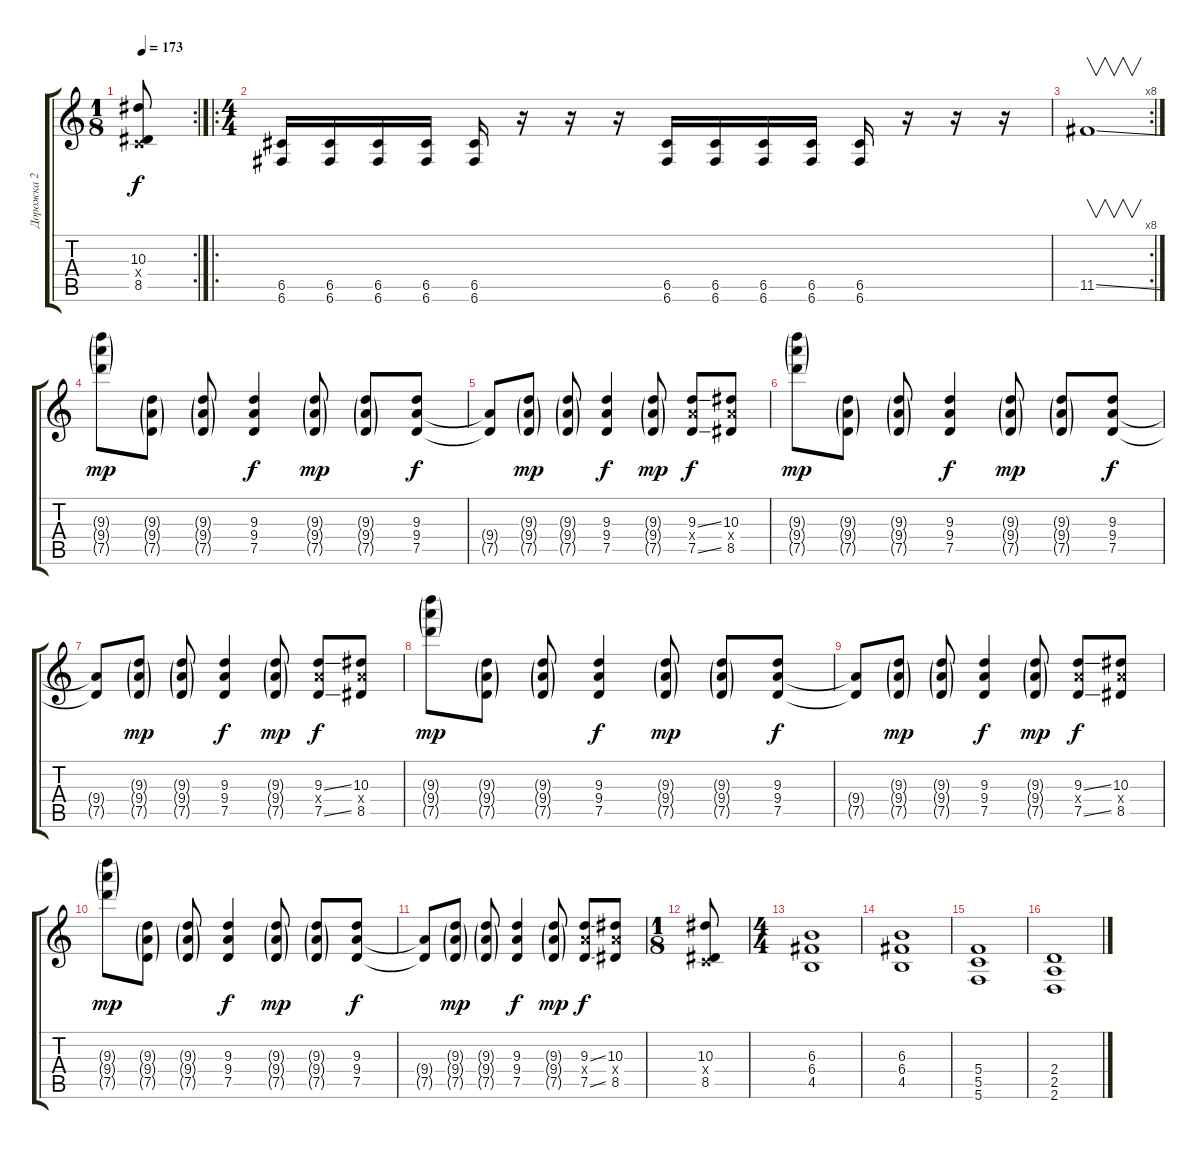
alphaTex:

\track ("Дорожка 2" "Дорожка 2") {instrument overdrivenguitar}
\staff {score tabs}
\tuning (D4 A3 F3 C3 G2 C2) {hide}
\rc 2
\ts (1 8)
\tempo 173
\clef g2
\ks c
(10.3 0.4{x} 8.5).8{dy f} |
\ro
\ts (4 4)
(6.5 6.6).16 (6.5 6.6).16 (6.5 6.6).16 (6.5 6.6).16 (6.5 6.6).16 r.16 r.16 r.16 (6.5 6.6).16 (6.5 6.6).16 (6.5 6.6).16 (6.5 6.6).16 (6.5 6.6).16 r.16 r.16 r.16 |
\rc 8
11.5{ss}.1{v} |
(9.3{g} 9.4{g} 7.5{g}).8{ot 15mb dy mp} (9.3{g} 9.4{g} 7.5{g}).8 (9.3{g} 9.4{g} 7.5{g}).8 (9.3 9.4 7.5).4{dy f} (9.3{g} 9.4{g} 7.5{g}).8{dy mp} (9.3{g} 9.4{g} 7.5{g}).8 (9.3 9.4 7.5).8{dy f} |
(9.4{t} 7.5{t}).8 (9.3{g} 9.4{g} 7.5{g}).8{dy mp} (9.3{g} 9.4{g} 7.5{g}).8 (9.3 9.4 7.5).4{dy f} (9.3{g} 9.4{g} 7.5{g}).8{dy mp} (9.3{ss} 9.4{x} 7.5{ss}).8{dy f} (10.3 9.4{x} 8.5).8 |
(9.3{g} 9.4{g} 7.5{g}).8{ot 15mb dy mp} (9.3{g} 9.4{g} 7.5{g}).8 (9.3{g} 9.4{g} 7.5{g}).8 (9.3 9.4 7.5).4{dy f} (9.3{g} 9.4{g} 7.5{g}).8{dy mp} (9.3{g} 9.4{g} 7.5{g}).8 (9.3 9.4 7.5).8{dy f} |
(9.4{t} 7.5{t}).8 (9.3{g} 9.4{g} 7.5{g}).8{dy mp} (9.3{g} 9.4{g} 7.5{g}).8 (9.3 9.4 7.5).4{dy f} (9.3{g} 9.4{g} 7.5{g}).8{dy mp} (9.3{ss} 9.4{x} 7.5{ss}).8{dy f} (10.3 9.4{x} 8.5).8 |
(9.3{g} 9.4{g} 7.5{g}).8{ot 15mb dy mp} (9.3{g} 9.4{g} 7.5{g}).8 (9.3{g} 9.4{g} 7.5{g}).8 (9.3 9.4 7.5).4{dy f} (9.3{g} 9.4{g} 7.5{g}).8{dy mp} (9.3{g} 9.4{g} 7.5{g}).8 (9.3 9.4 7.5).8{dy f} |
(9.4{t} 7.5{t}).8 (9.3{g} 9.4{g} 7.5{g}).8{dy mp} (9.3{g} 9.4{g} 7.5{g}).8 (9.3 9.4 7.5).4{dy f} (9.3{g} 9.4{g} 7.5{g}).8{dy mp} (9.3{ss} 9.4{x} 7.5{ss}).8{dy f} (10.3 9.4{x} 8.5).8 |
(9.3{g} 9.4{g} 7.5{g}).8{ot 15mb dy mp} (9.3{g} 9.4{g} 7.5{g}).8 (9.3{g} 9.4{g} 7.5{g}).8 (9.3 9.4 7.5).4{dy f} (9.3{g} 9.4{g} 7.5{g}).8{dy mp} (9.3{g} 9.4{g} 7.5{g}).8 (9.3 9.4 7.5).8{dy f} |
(9.4{t} 7.5{t}).8 (9.3{g} 9.4{g} 7.5{g}).8{dy mp} (9.3{g} 9.4{g} 7.5{g}).8 (9.3 9.4 7.5).4{dy f} (9.3{g} 9.4{g} 7.5{g}).8{dy mp} (9.3{ss} 9.4{x} 7.5{ss}).8{dy f} (10.3 9.4{x} 8.5).8 |
\ts (1 8)
(10.3 0.4{x} 8.5).8 |
\ts (4 4)
(6.3 6.4 4.5).1 |
(6.3 6.4 4.5).1 |
(5.4 5.5 5.6).1 |
(2.4 2.5 2.6).1
